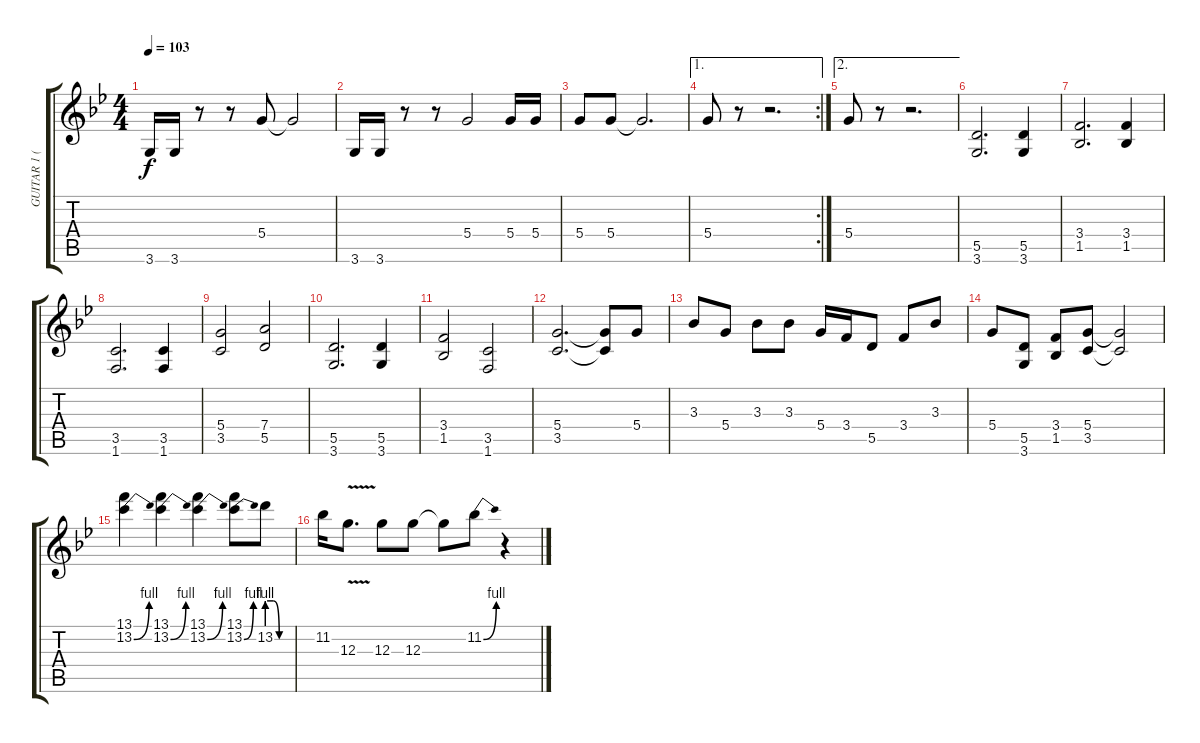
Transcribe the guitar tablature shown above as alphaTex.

\track ("GUITAR 1 (RYTHM AND SOLO)" "GUITAR 1 (") {instrument distortionguitar}
\staff {score tabs}
\tuning (E4 B3 G3 D3 A2 E2) {hide}
\ts (4 4)
\tempo 103
\clef g2
\ks bb
3.6.16{dy f} 3.6.16 r.8 r.8 5.4.8 5.4{t}.2 |
3.6.16 3.6.16 r.8 r.8 5.4.2 5.4.16 5.4.16 |
5.4.8 5.4.8 5.4{t}.2{d} |
\ae 1
\rc 2
5.4.8 r.8 r.2{d} |
\ae 2
5.4.8 r.8 r.2{d} |
(5.5 3.6).2{d} (5.5 3.6).4 |
(3.4 1.5).2{d} (3.4 1.5).4 |
(3.5 1.6).2{d} (3.5 1.6).4 |
(5.4 3.5).2 (7.4 5.5).2 |
(5.5 3.6).2{d} (5.5 3.6).4 |
(3.4 1.5).2 (3.5 1.6).2 |
(5.4 3.5).2{d} (5.4{t} 3.5{t}).8 5.4.8 |
3.3.8 5.4.8 3.3.8 3.3.8 5.4.16 3.4.16 5.5.8 3.4.8 3.3.8 |
5.4.8 (5.5 3.6).8 (3.4 1.5).8 (5.4 3.5).8 (5.4{t} 3.5{t}).2 |
(13.1 13.2{be (bend 0 0 60 4)}).4{volume 13} (13.1 13.2{be (bend 0 0 60 4)}).4 (13.1 13.2{be (bend 0 0 60 4)}).4 (13.1 13.2{be (bend 0 0 60 4)}).8 13.2{be (custom 0 4 15 4 30 0 60 0)}.8 |
11.2.16 12.3{v}.8{d} 12.3.8 12.3.8 12.3{t}.8 11.2{be (bend 0 0 60 4)}.8 r.4
